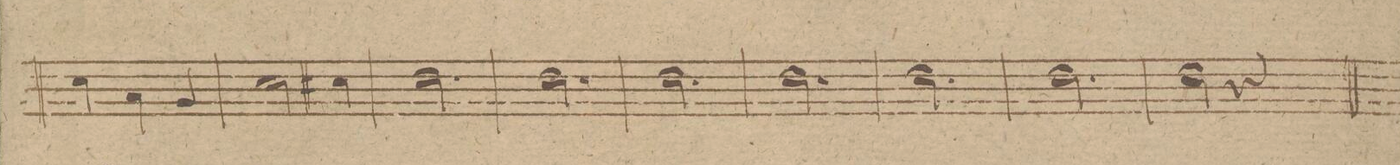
**kern	**dynam
*I"Trombone Basso	*
*clefF4	*
*k[f#c#g#d#]	*
*M3/4	*
4E	.
4C#\	.
4BB	.
=30	=30
2E	.
4E#X	.
=31	=31
2.F#	.
=32	=32
2.F#	.
=33	=33
2.F#	.
=34	=34
2.F#	.
=35	=35
2.F#	.
=36	=36
2.F#	.
=37	=37
2F#	.
4r	.
=38	=38
*-	*-
